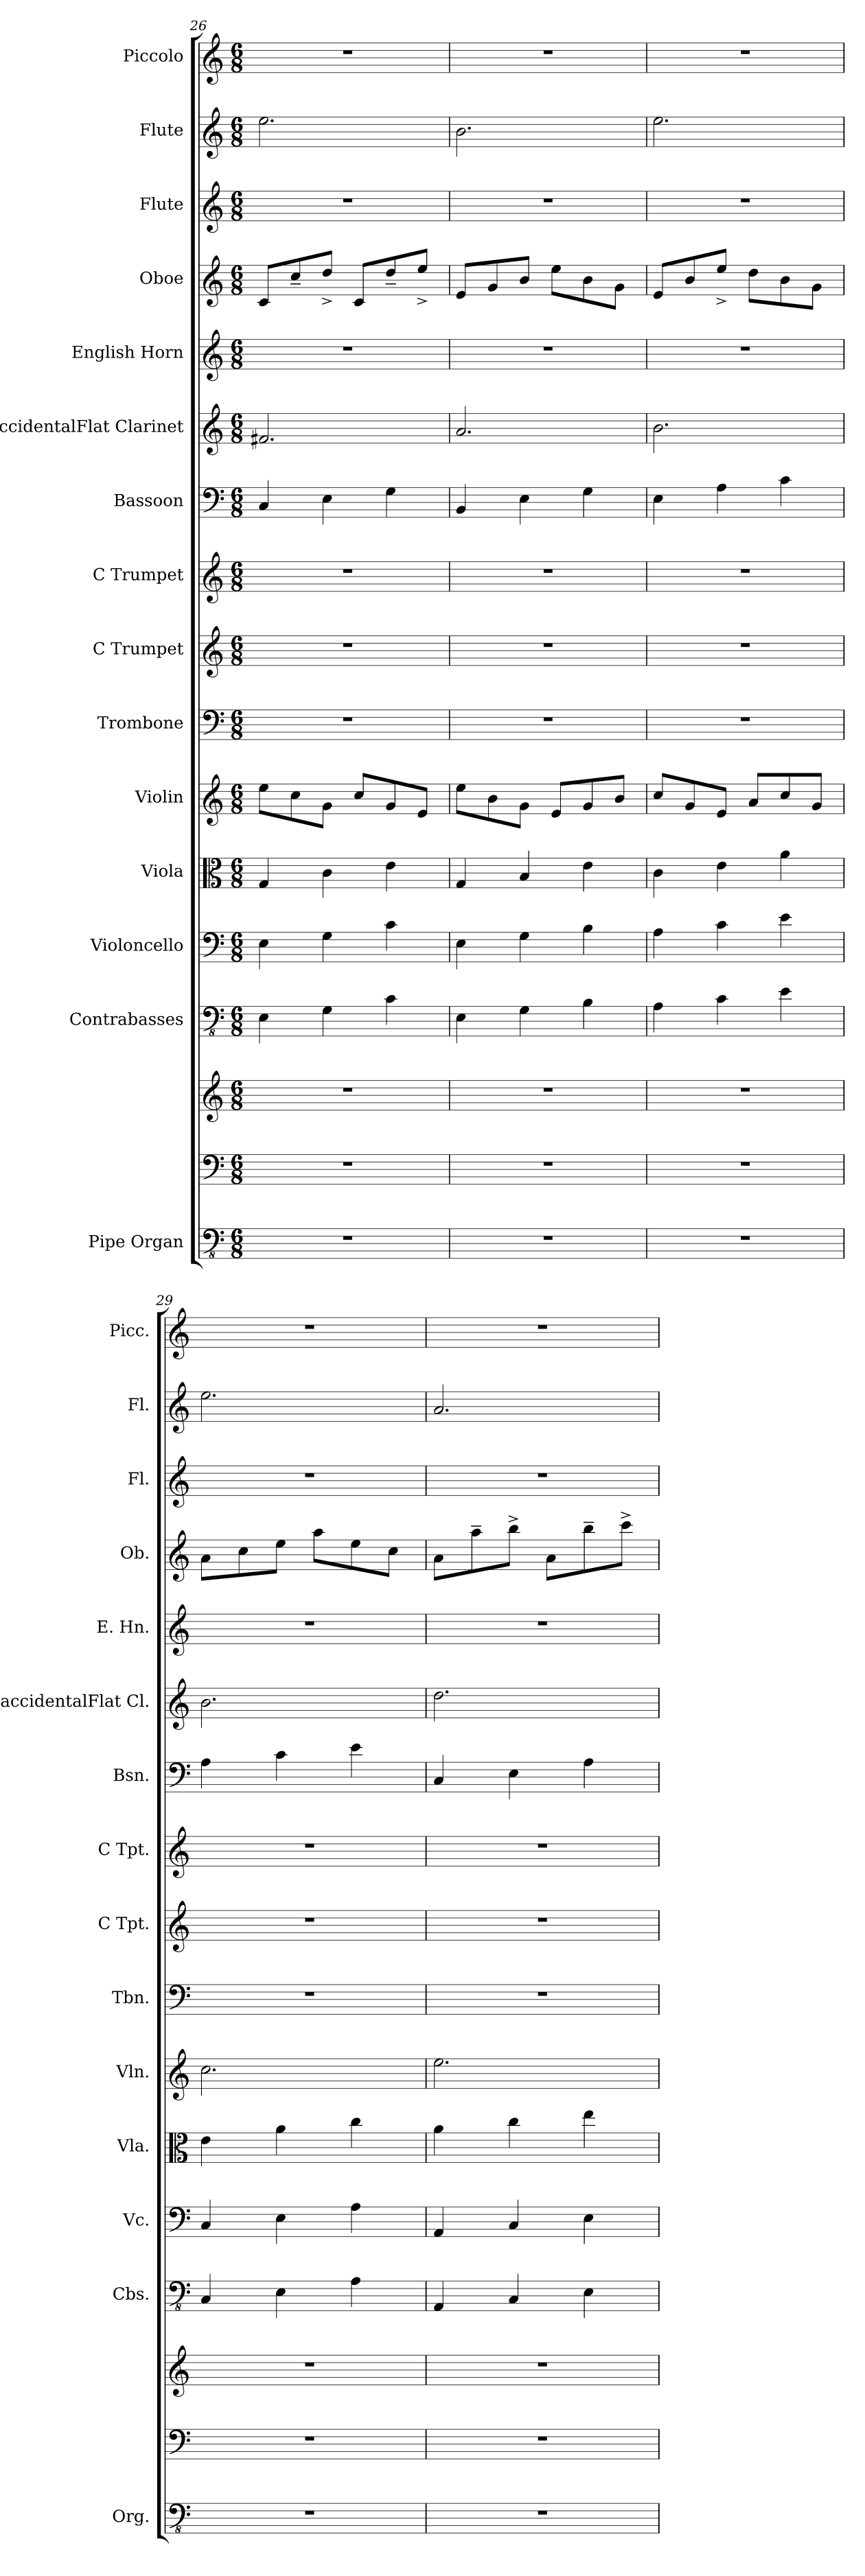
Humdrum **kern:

**kern	**kern	**kern	**kern	**kern	**kern	**kern	**kern	**kern	**kern	**kern	**kern	**kern	**kern	**kern	**kern	**kern
*part15	*part15	*part15	*part14	*part13	*part12	*part11	*part10	*part9	*part8	*part7	*part6	*part5	*part4	*part3	*part2	*part1
*staff17	*staff16	*staff15	*staff14	*staff13	*staff12	*staff11	*staff10	*staff9	*staff8	*staff7	*staff6	*staff5	*staff4	*staff3	*staff2	*staff1
*I"Pipe Organ	*	*	*I"Contrabasses	*I"Violoncello	*I"Viola	*I"Violin	*I"Trombone	*I"C Trumpet	*I"C Trumpet	*I"Bassoon	*I"BaccidentalFlat Clarinet	*I"English Horn	*I"Oboe	*I"Flute	*I"Flute	*I"Piccolo
*I'Org.	*	*	*I'Cbs.	*I'Vc.	*I'Vla.	*I'Vln.	*I'Tbn.	*I'C Tpt.	*I'C Tpt.	*I'Bsn.	*I'BaccidentalFlat Cl.	*I'E. Hn.	*I'Ob.	*I'Fl.	*I'Fl.	*I'Picc.
*clefFv4	*clefF4	*clefG2	*clefFv4	*clefF4	*clefC3	*clefG2	*clefF4	*clefG2	*clefG2	*clefF4	*clefG2	*clefG2	*clefG2	*clefG2	*clefG2	*clefG2
*	*	*	*	*	*	*	*	*	*	*	*ITrd1c2	*ITrd4c7	*	*	*	*ITrd-7c-12
*k[]	*k[]	*k[]	*k[]	*k[]	*k[]	*k[]	*k[]	*k[]	*k[]	*k[]	*k[b-e-]	*k[b-]	*k[]	*k[]	*k[]	*k[]
*M6/8	*M6/8	*M6/8	*M6/8	*M6/8	*M6/8	*M6/8	*M6/8	*M6/8	*M6/8	*M6/8	*M6/8	*M6/8	*M6/8	*M6/8	*M6/8	*M6/8
=26	=26	=26	=26	=26	=26	=26	=26	=26	=26	=26	=26	=26	=26	=26	=26	=26
2.r	2.r	2.r	4EE\	4E\	4G/	8ee\L	2.r	2.r	2.r	4C/	2.en/	2.r	8c/L	2.r	2.ee\	2.r
.	.	.	.	.	.	8cc\	.	.	.	.	.	.	8cc~/	.	.	.
.	.	.	4GG\	4G\	4c\	8g\J	.	.	.	4E\	.	.	8dd^/J	.	.	.
.	.	.	.	.	.	8cc/L	.	.	.	.	.	.	8c/L	.	.	.
.	.	.	4C\	4c\	4e\	8g/	.	.	.	4G\	.	.	8dd~/	.	.	.
.	.	.	.	.	.	8e/J	.	.	.	.	.	.	8ee^/J	.	.	.
=27	=27	=27	=27	=27	=27	=27	=27	=27	=27	=27	=27	=27	=27	=27	=27	=27
2.r	2.r	2.r	4EE\	4E\	4G/	8ee\L	2.r	2.r	2.r	4BB/	2.g/	2.r	8e/L	2.r	2.b\	2.r
.	.	.	.	.	.	8b\	.	.	.	.	.	.	8g/	.	.	.
.	.	.	4GG\	4G\	4B/	8g\J	.	.	.	4E\	.	.	8b/J	.	.	.
.	.	.	.	.	.	8e/L	.	.	.	.	.	.	8ee\L	.	.	.
.	.	.	4BB\	4B\	4e\	8g/	.	.	.	4G\	.	.	8b\	.	.	.
.	.	.	.	.	.	8b/J	.	.	.	.	.	.	8g\J	.	.	.
=28	=28	=28	=28	=28	=28	=28	=28	=28	=28	=28	=28	=28	=28	=28	=28	=28
2.r	2.r	2.r	4AA\	4A\	4c\	8cc/L	2.r	2.r	2.r	4E\	2.a\	2.r	8e/L	2.r	2.ee\	2.r
.	.	.	.	.	.	8g/	.	.	.	.	.	.	8b/	.	.	.
.	.	.	4C\	4c\	4e\	8e/J	.	.	.	4A\	.	.	8ee^/J	.	.	.
.	.	.	.	.	.	8a/L	.	.	.	.	.	.	8dd\L	.	.	.
.	.	.	4E\	4e\	4a\	8cc/	.	.	.	4c\	.	.	8b\	.	.	.
.	.	.	.	.	.	8g/J	.	.	.	.	.	.	8g\J	.	.	.
=29	=29	=29	=29	=29	=29	=29	=29	=29	=29	=29	=29	=29	=29	=29	=29	=29
2.r	2.r	2.r	4CC/	4C/	4e\	2.cc\	2.r	2.r	2.r	4A\	2.a\	2.r	8a\L	2.r	2.ee\	2.r
.	.	.	.	.	.	.	.	.	.	.	.	.	8cc\	.	.	.
.	.	.	4EE\	4E\	4a\	.	.	.	.	4c\	.	.	8ee\J	.	.	.
.	.	.	.	.	.	.	.	.	.	.	.	.	8aa\L	.	.	.
.	.	.	4AA\	4A\	4cc\	.	.	.	.	4e\	.	.	8ee\	.	.	.
.	.	.	.	.	.	.	.	.	.	.	.	.	8cc\J	.	.	.
=30	=30	=30	=30	=30	=30	=30	=30	=30	=30	=30	=30	=30	=30	=30	=30	=30
2.r	2.r	2.r	4AAA/	4AA/	4a\	2.ee\	2.r	2.r	2.r	4C/	2.cc\	2.r	8a\L	2.r	2.a/	2.r
.	.	.	.	.	.	.	.	.	.	.	.	.	8aa~\	.	.	.
.	.	.	4CC/	4C/	4cc\	.	.	.	.	4E\	.	.	8bb^\J	.	.	.
.	.	.	.	.	.	.	.	.	.	.	.	.	8a\L	.	.	.
.	.	.	4EE\	4E\	4ee\	.	.	.	.	4A\	.	.	8bb~\	.	.	.
.	.	.	.	.	.	.	.	.	.	.	.	.	8ccc^\J	.	.	.
=	=	=	=	=	=	=	=	=	=	=	=	=	=	=	=	=
*-	*-	*-	*-	*-	*-	*-	*-	*-	*-	*-	*-	*-	*-	*-	*-	*-
